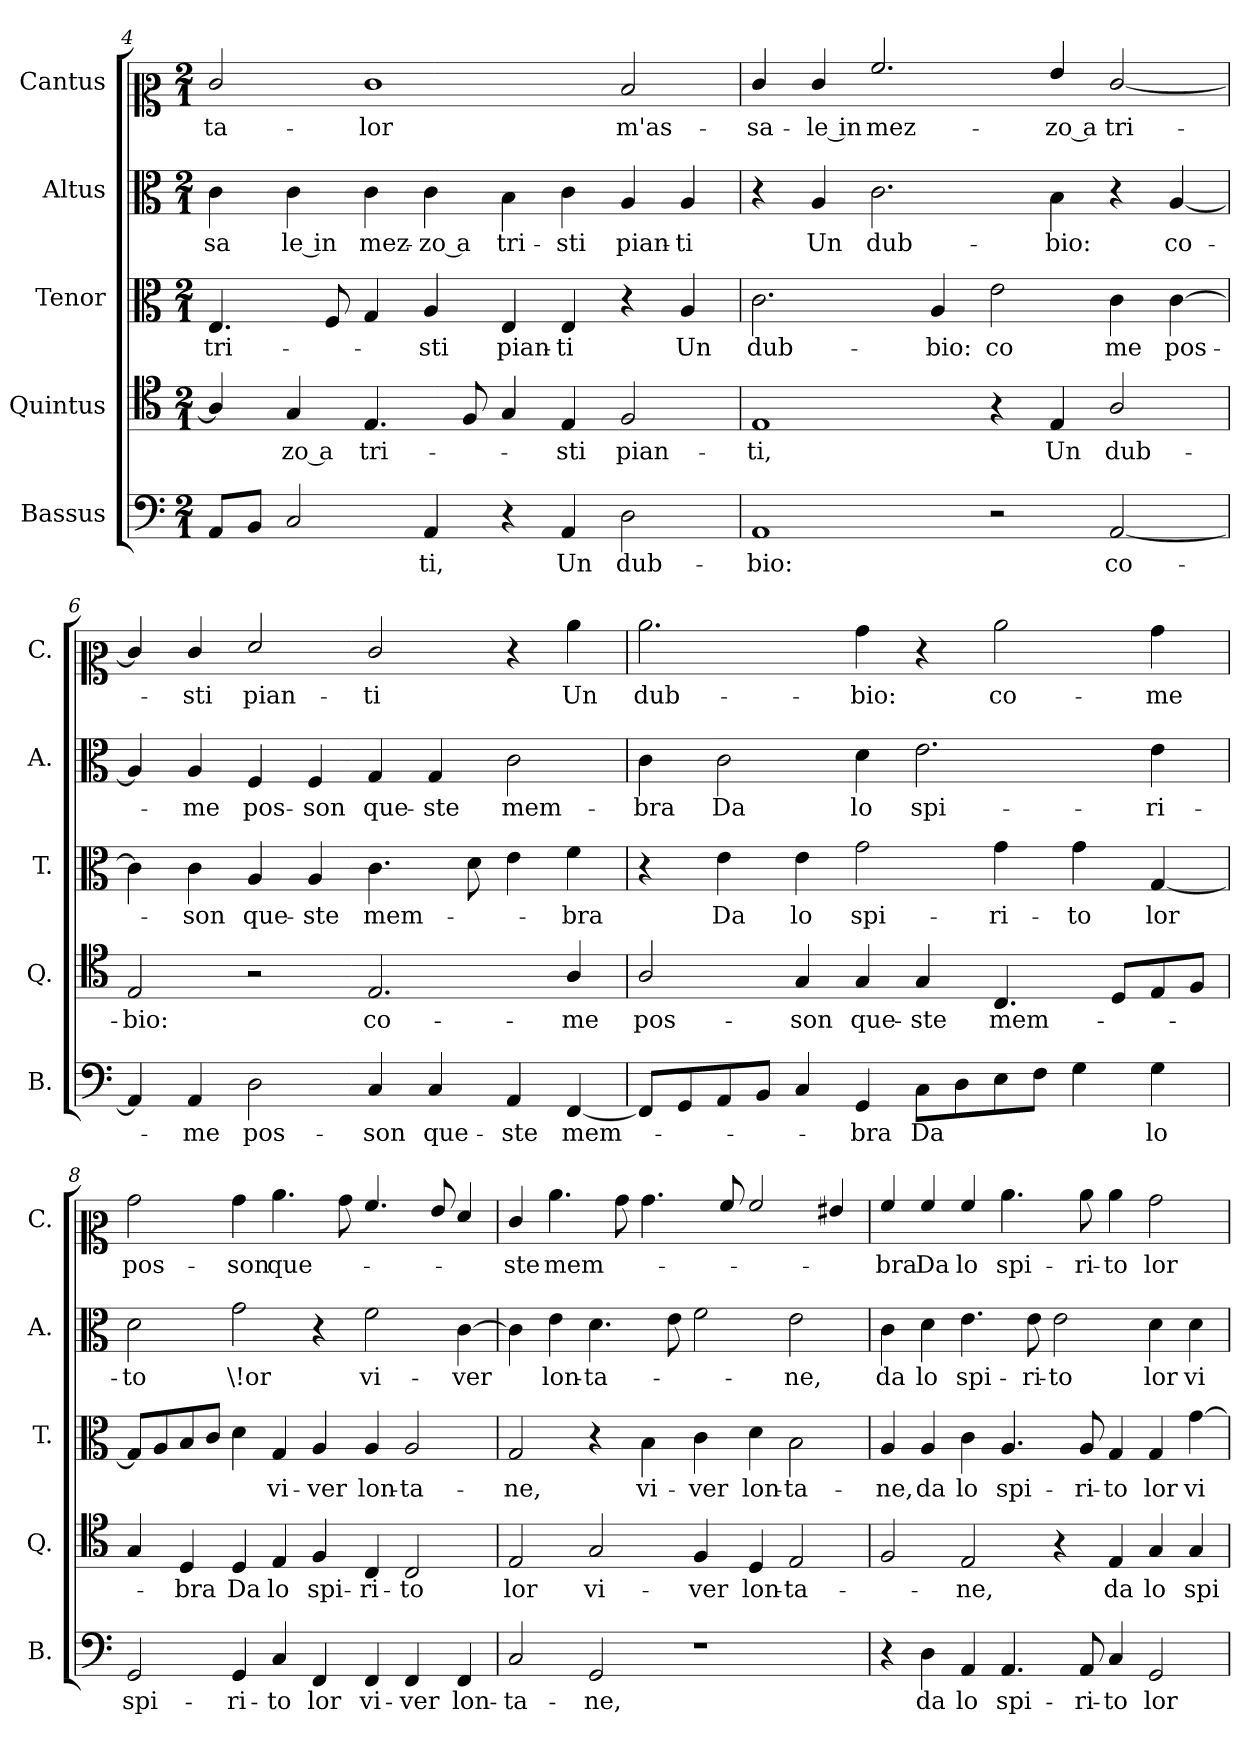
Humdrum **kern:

**kern	**text	**kern	**text	**kern	**text	**kern	**text	**kern	**text
*part5	*part5	*part4	*part4	*part3	*part3	*part2	*part2	*part1	*part1
*staff5	*staff5	*staff4	*staff4	*staff3	*staff3	*staff2	*staff2	*staff1	*staff1
*I"Bassus	*	*I"Quintus	*	*I"Tenor	*	*I"Altus	*	*I"Cantus	*
*I'B.	*	*I'Q.	*	*I'T.	*	*I'A.	*	*I'C.	*
!!LO:PB:g=z
*clefF4	*	*clefC4	*	*clefC3	*	*clefC3	*	*clefC2	*
*k[]	*	*k[]	*	*k[]	*	*k[]	*	*k[]	*
*M2/1	*	*M2/1	*	*M2/1	*	*M2/1	*	*M2/1	*
=4	=4	=4	=4	=4	=4	=4	=4	=4	=4
!	!	!	!	!	!LO:LY:b	!	!LO:LY:b	!	!LO:LY:b
8AA/L	.	4A/]	.	4.E/	tri-	4c\	-sa	2e/	ta-
8BB/J	.	.	.	.	.	.	.	.	.
!	!	!	!LO:LY:b	!	!	!	!LO:LY:b	!	!
2C/	.	4G/	-zo a	.	.	4c\	le in	.	.
.	.	.	.	8F/	.	.	.	.	.
!	!	!	!LO:LY:b	!	!	!	!LO:LY:b	!	!LO:LY:b
.	.	4.E/	tri-	4G/	.	4c\	mez-	1e	-lor
!	!LO:LY:b	!	!	!	!LO:LY:b	!	!LO:LY:b	!	!
4AA/	-ti,	.	.	4A/	-sti	4c\	-zo a	.	.
.	.	8F/	.	.	.	.	.	.	.
!	!	!	!	!	!LO:LY:b	!	!LO:LY:b	!	!
4r	.	4G/	.	4E/	pian-	4B\	tri-	.	.
!	!LO:LY:b	!	!LO:LY:b	!	!LO:LY:b	!	!LO:LY:b	!	!
4AA/	Un	4E/	-sti	4E/	-ti	4c\	-sti	.	.
!	!LO:LY:b	!	!LO:LY:b	!	!	!	!LO:LY:b	!	!LO:LY:b
2D\	dub-	2F/	pian-	4r	.	4A/	pian-	2d/	m'as-
!	!	!	!	!	!LO:LY:b	!	!LO:LY:b	!	!
.	.	.	.	4A/	Un	4A/	-ti	.	.
=5	=5	=5	=5	=5	=5	=5	=5	=5	=5
!	!LO:LY:b	!	!LO:LY:b	!	!LO:LY:b	!	!	!	!LO:LY:b
1AA	-bio:	1E	-ti,	2.c\	dub-	4r	.	4e/	-sa-
!	!	!	!	!	!	!	!LO:LY:b	!	!LO:LY:b
.	.	.	.	.	.	4A/	Un	4e/	-le in
!	!	!	!	!	!	!	!LO:LY:b	!	!LO:LY:b
.	.	.	.	.	.	2.c\	dub-	2.a/	mez-
!	!	!	!	!	!LO:LY:b	!	!	!	!
.	.	.	.	4A/	-bio:	.	.	.	.
!	!	!	!	!	!LO:LY:b	!	!	!	!
2r	.	4r	.	2e\	co	.	.	.	.
!	!	!	!LO:LY:b	!	!	!	!LO:LY:b	!	!LO:LY:b
.	.	4E/	Un	.	.	4B\	-bio:	4g/	-zo a
!	!LO:LY:b	!	!LO:LY:b	!	!LO:LY:b	!	!	!	!LO:LY:b
[2AA/	co-	2A/	dub-	4c\	me	4r	.	[2e/	tri-
!	!	!	!	!	!LO:LY:b	!	!LO:LY:b	!	!
.	.	.	.	[4c\	pos-	[4A/	co-	.	.
=6	=6	=6	=6	=6	=6	=6	=6	=6	=6
!	!	!	!LO:LY:b	!	!	!	!	!	!
4AA/]	.	2E/	-bio:	4c\]	.	4A/]	.	4e/]	.
!	!LO:LY:b	!	!	!	!LO:LY:b	!	!LO:LY:b	!	!LO:LY:b
4AA/	-me	.	.	4c\	-son	4A/	-me	4e/	-sti
!	!LO:LY:b	!	!	!	!LO:LY:b	!	!LO:LY:b	!	!LO:LY:b
2D\	pos-	2r	.	4A/	que-	4F/	pos-	2f/	pian-
!	!	!	!	!	!LO:LY:b	!	!LO:LY:b	!	!
.	.	.	.	4A/	-ste	4F/	-son	.	.
!	!LO:LY:b	!	!LO:LY:b	!	!LO:LY:b	!	!LO:LY:b	!	!LO:LY:b
4C/	-son	2.E/	co-	4.c\	mem-	4G/	que-	2e/	-ti
!	!LO:LY:b	!	!	!	!	!	!LO:LY:b	!	!
4C/	que-	.	.	.	.	4G/	-ste	.	.
.	.	.	.	8d\	.	.	.	.	.
!	!LO:LY:b	!	!	!	!	!	!LO:LY:b	!	!
4AA/	-ste	.	.	4e\	.	2c\	mem-	4r	.
!	!LO:LY:b	!	!LO:LY:b	!	!LO:LY:b	!	!	!	!LO:LY:b
[4FF/	mem-	4A/	-me	4f\	-bra	.	.	4cc\	Un
=7	=7	=7	=7	=7	=7	=7	=7	=7	=7
!	!	!	!LO:LY:b	!	!	!	!LO:LY:b	!	!LO:LY:b
8FF/L]	.	2A/	pos-	4r	.	4c\	-bra	2.cc\	dub-
8GG/	.	.	.	.	.	.	.	.	.
!	!	!	!	!	!LO:LY:b	!	!LO:LY:b	!	!
8AA/	.	.	.	4e\	Da	2c\	Da	.	.
8BB/J	.	.	.	.	.	.	.	.	.
!	!	!	!LO:LY:b	!	!LO:LY:b	!	!	!	!
4C/	.	4G/	-son	4e\	lo	.	.	.	.
!	!LO:LY:b	!	!LO:LY:b	!	!LO:LY:b	!	!LO:LY:b	!	!LO:LY:b
4GG/	-bra	4G/	que-	2g\	spi-	4d\	lo	4b\	-bio:
!	!LO:LY:b	!	!LO:LY:b	!	!	!	!LO:LY:b	!	!
8C\L	Da	4G/	-ste	.	.	2.e\	spi-	4r	.
8D\	.	.	.	.	.	.	.	.	.
!	!	!	!LO:LY:b	!	!LO:LY:b	!	!	!	!LO:LY:b
8E\	.	4.C/	mem-	4g\	-ri-	.	.	2cc\	co-
8F\J	.	.	.	.	.	.	.	.	.
!	!	!	!	!	!LO:LY:b	!	!	!	!
4G\	.	.	.	4g\	-to	.	.	.	.
.	.	8D/L	.	.	.	.	.	.	.
!	!LO:LY:b	!	!	!	!LO:LY:b	!	!LO:LY:b	!	!LO:LY:b
4G\	lo	8E/	.	[4G/	lor	4e\	-ri-	4b\	-me
.	.	8F/J	.	.	.	.	.	.	.
!!LO:LB:g=z
=8	=8	=8	=8	=8	=8	=8	=8	=8	=8
!	!LO:LY:b	!	!	!	!	!	!LO:LY:b	!	!LO:LY:b
2GG/	spi-	4G/	.	8G/L]	.	2d\	-to	2b\	pos-
.	.	.	.	8A/	.	.	.	.	.
!	!	!	!LO:LY:b	!	!	!	!	!	!
.	.	4D/	-bra	8B/	.	.	.	.	.
.	.	.	.	8c/J	.	.	.	.	.
!	!LO:LY:b	!	!LO:LY:b	!	!	!	!LO:LY:b	!	!LO:LY:b
4GG/	-ri-	4D/	Da	4d\	.	2g\	\!or	4b\	-son
!	!LO:LY:b	!	!LO:LY:b	!	!LO:LY:b	!	!	!	!LO:LY:b
4C/	-to	4E/	lo	4G/	vi-	.	.	4.cc\	que-
!	!LO:LY:b	!	!LO:LY:b	!	!LO:LY:b	!	!	!	!
4FF/	lor	4F/	spi-	4A/	-ver	4r	.	.	.
.	.	.	.	.	.	.	.	8b\	.
!	!LO:LY:b	!	!LO:LY:b	!	!LO:LY:b	!	!LO:LY:b	!	!
4FF/	vi-	4C/	-ri-	4A/	lon-	2f\	vi-	4.a/	.
!	!LO:LY:b	!	!LO:LY:b	!	!LO:LY:b	!	!	!	!
4FF/	-ver	2C/	-to	2A/	-ta-	.	.	.	.
.	.	.	.	.	.	.	.	8g/	.
!	!LO:LY:b	!	!	!	!	!	!LO:LY:b	!	!
4FF/	lon-	.	.	.	.	[4c\	-ver	4f/	.
=9	=9	=9	=9	=9	=9	=9	=9	=9	=9
!	!LO:LY:b	!	!LO:LY:b	!	!LO:LY:b	!	!	!	!LO:LY:b
2C/	-ta-	2E/	lor	2G/	-ne,	4c\]	.	4e/	-ste
!	!	!	!	!	!	!	!LO:LY:b	!	!LO:LY:b
.	.	.	.	.	.	4e\	lon-	4.cc\	mem-
!	!LO:LY:b	!	!LO:LY:b	!	!	!	!LO:LY:b	!	!
2GG/	-ne,	2G/	vi-	4r	.	4.d\	-ta-	.	.
.	.	.	.	.	.	.	.	8b\	.
!	!	!	!	!	!LO:LY:b	!	!	!	!
.	.	.	.	4B\	vi-	.	.	4.b\	.
.	.	.	.	.	.	8e\	.	.	.
!	!	!	!LO:LY:b	!	!LO:LY:b	!	!	!	!
1r	.	4F/	-ver	4c\	-ver	2f\	.	.	.
.	.	.	.	.	.	.	.	8a/	.
!	!	!	!LO:LY:b	!	!LO:LY:b	!	!	!	!
.	.	4D/	lon-	4d\	lon-	.	.	2a/	.
!	!	!	!LO:LY:b	!	!LO:LY:b	!	!LO:LY:b	!	!
.	.	2E/	-ta-	2B\	-ta-	2e\	-ne,	.	.
.	.	.	.	.	.	.	.	4g#X/	.
=10	=10	=10	=10	=10	=10	=10	=10	=10	=10
!	!	!	!	!	!LO:LY:b	!	!LO:LY:b	!	!LO:LY:b
4r	.	2F/	.	4A/	-ne,	4c\	da	4a/	-bra
!	!LO:LY:b	!	!	!	!LO:LY:b	!	!LO:LY:b	!	!LO:LY:b
4D\	da	.	.	4A/	da	4d\	lo	4a/	Da
!	!LO:LY:b	!	!LO:LY:b	!	!LO:LY:b	!	!LO:LY:b	!	!LO:LY:b
4AA/	lo	2E/	-ne,	4c\	lo	4.e\	spi-	4a/	lo
!	!LO:LY:b	!	!	!	!LO:LY:b	!	!	!	!LO:LY:b
4.AA/	spi-	.	.	4.A/	spi-	.	.	4.cc\	spi-
!	!	!	!	!	!	!	!LO:LY:b	!	!
.	.	.	.	.	.	8e\	-ri-	.	.
!	!	!	!	!	!	!	!LO:LY:b	!	!
.	.	4r	.	.	.	2e\	-to	.	.
!	!LO:LY:b	!	!	!	!LO:LY:b	!	!	!	!LO:LY:b
8AA/	-ri-	.	.	8A/	-ri-	.	.	8cc\	-ri-
!	!LO:LY:b	!	!LO:LY:b	!	!LO:LY:b	!	!	!	!LO:LY:b
4C/	-to	4E/	da	4G/	-to	.	.	4cc\	-to
!	!LO:LY:b	!	!LO:LY:b	!	!LO:LY:b	!	!LO:LY:b	!	!LO:LY:b
2GG/	lor	4G/	lo	4G/	lor	4d\	lor	2b\	lor
!	!	!	!LO:LY:b	!	!LO:LY:b	!	!LO:LY:b	!	!
.	.	4G/	spi-	[4g\	vi-	4d\	vi-	.	.
=	=	=	=	=	=	=	=	=	=
*-	*-	*-	*-	*-	*-	*-	*-	*-	*-
